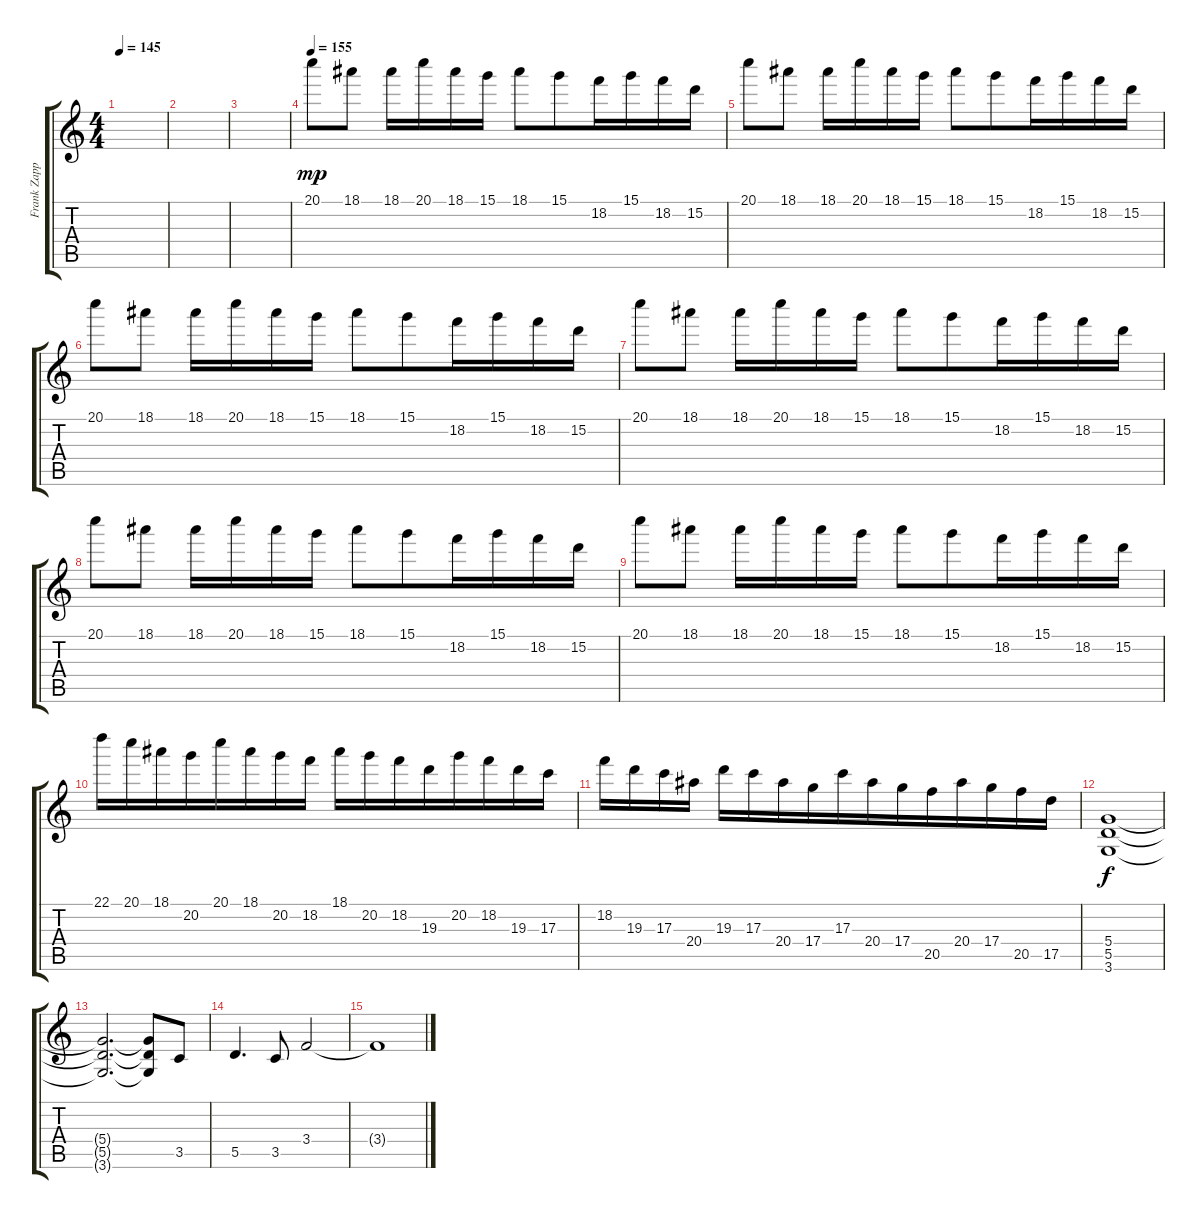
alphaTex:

\track ("Frank Zappa" "Frank Zapp") {instrument overdrivenguitar}
\staff {score tabs}
\tuning (E4 B3 G3 D3 A2 E2) {hide}
\ts (4 4)
\tempo 145
\clef g2
\ks c
|
|
|
\tempo 155
20.1.8{dy mp beam merge} 18.1.8 18.1.16 20.1.16 18.1.16 15.1.16 18.1.8 15.1.8{beam merge} 18.2.16{beam merge} 15.1.16 18.2.16 15.2.16 |
20.1.8{beam merge} 18.1.8 18.1.16 20.1.16 18.1.16 15.1.16 18.1.8 15.1.8{beam merge} 18.2.16{beam merge} 15.1.16 18.2.16 15.2.16 |
20.1.8{beam merge} 18.1.8 18.1.16 20.1.16 18.1.16 15.1.16 18.1.8 15.1.8{beam merge} 18.2.16{beam merge} 15.1.16 18.2.16 15.2.16 |
20.1.8{beam merge} 18.1.8 18.1.16 20.1.16 18.1.16 15.1.16 18.1.8 15.1.8{beam merge} 18.2.16{beam merge} 15.1.16 18.2.16 15.2.16 |
20.1.8{beam merge} 18.1.8 18.1.16 20.1.16 18.1.16 15.1.16 18.1.8 15.1.8{beam merge} 18.2.16{beam merge} 15.1.16 18.2.16 15.2.16 |
20.1.8{beam merge} 18.1.8 18.1.16 20.1.16 18.1.16 15.1.16 18.1.8 15.1.8{beam merge} 18.2.16{beam merge} 15.1.16 18.2.16 15.2.16 |
22.1.16{beam merge} 20.1.16{beam merge} 18.1.16{beam merge} 20.2.16{beam merge} 20.1.16 18.1.16 20.2.16 18.2.16 18.1.16 20.2.16 18.2.16 19.3.16{beam merge} 20.2.16 18.2.16{beam merge} 19.3.16 17.3.16 |
18.2.16 19.3.16{beam merge} 17.3.16 20.4.16 19.3.16 17.3.16 20.4.16{beam merge} 17.4.16{beam merge} 17.3.16 20.4.16 17.4.16 20.5.16{beam merge} 20.4.16 17.4.16 20.5.16{beam merge} 17.5.16 |
(5.4 5.5 3.6).1{dy f} |
(5.4{t} 5.5{t} 3.6{t}).2{d} (5.4{t} 5.5{t} 3.6{t}).8{beam merge} 3.5.8 |
5.5.4{d} 3.5.8 3.4.2 |
3.4{t}.1
